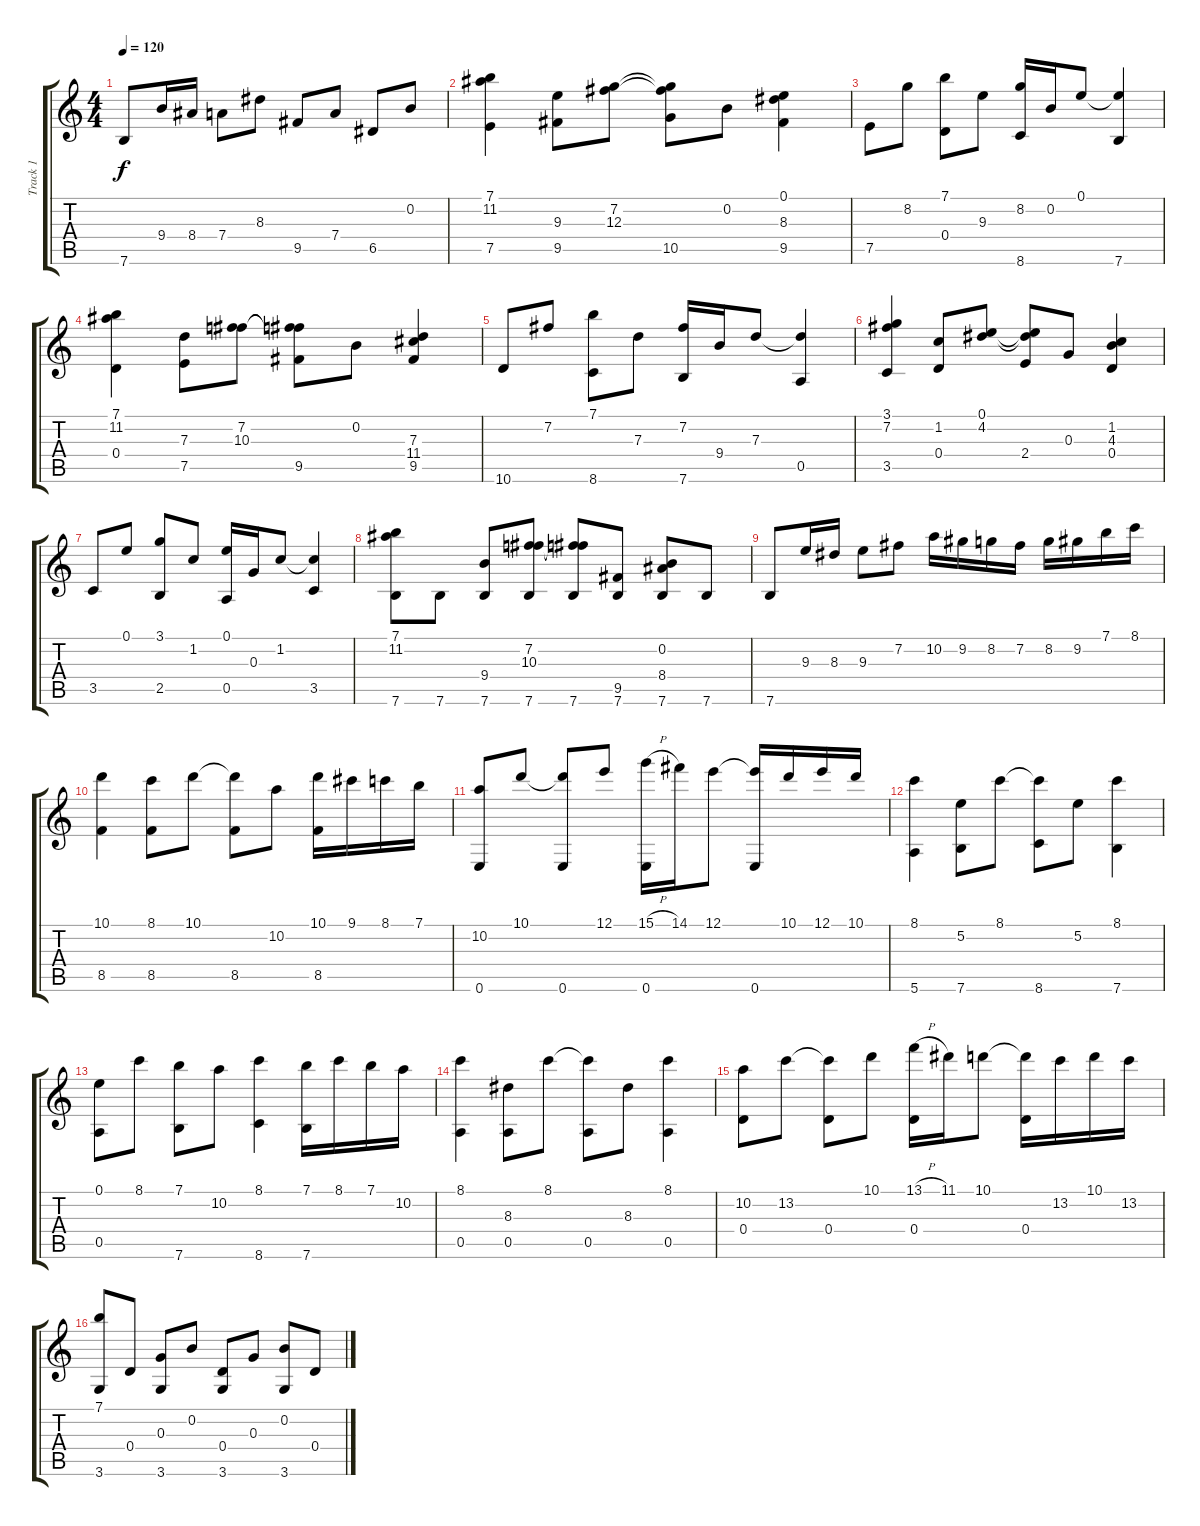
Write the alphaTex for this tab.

\track ("Track 1" "Track 1") {instrument acousticguitarnylon}
\staff {score tabs}
\tuning (E4 B3 G3 D3 A2 E2) {hide}
\ts (4 4)
\tempo 120
\clef g2
\ks c
7.6.8{dy f} 9.4.16 8.4.16 7.4.8 8.3.8 9.5.8 7.4.8 6.5.8 0.2.8 |
(7.1 11.2 7.5).4 (9.3 9.5).8 (7.2 12.3).8 (7.2{t} 12.3{t} 10.5).8 0.2.8 (0.1 8.3 9.5).4 |
7.5.8 8.2.8 (7.1 0.4).8 9.3.8 (8.2 8.6).16 0.2.16 0.1.8 (0.1{t} 7.6).4 |
(7.1 11.2 0.4).4 (7.3 7.5).8 (7.2 10.3).8 (7.2{t} 10.3{t} 9.5).8 0.2.8 (7.3 11.4 9.5).4 |
10.6.8 7.2.8 (7.1 8.6).8 7.3.8 (7.2 7.6).16 9.4.16 7.3.8 (7.3{t} 0.5).4 |
(3.1 7.2 3.5).4 (1.2 0.4).8 (0.1 4.2).8 (0.1{t} 4.2{t} 2.4).8 0.3.8 (1.2 4.3 0.4).4 |
3.5.8 0.1.8 (3.1 2.5).8 1.2.8 (0.1 0.5).16 0.3.16 1.2.8 (1.2{t} 3.5).4 |
(7.1 11.2 7.6).8 7.6.8 (9.4 7.6).8 (7.2 10.3 7.6).8 (7.2{t} 10.3{t} 7.6).8 (9.5 7.6).8 (0.2 8.4 7.6).8 7.6.8 |
7.6.8 9.3.16 8.3.16 9.3.8 7.2.8 10.2.16 9.2.16 8.2.16 7.2.16 8.2.16 9.2.16 7.1.16 8.1.16 |
(10.1 8.5).4 (8.1 8.5).8 10.1.8 (10.1{t} 8.5).8 10.2.8 (10.1 8.5).16 9.1.16 8.1.16 7.1.16 |
(10.2 0.6).8 10.1.8 (10.1{t} 0.6).8 12.1.8 (15.1{h} 0.6).16 14.1.16 12.1.8 (12.1{t} 0.6).16 10.1.16 12.1.16 10.1.16 |
(8.1 5.6).4 (5.2 7.6).8 8.1.8 (8.1{t} 8.6).8 5.2.8 (8.1 7.6).4 |
(0.1 0.5).8 8.1.8 (7.1 7.6).8 10.2.8 (8.1 8.6).4 (7.1 7.6).16 8.1.16 7.1.16 10.2.16 |
(8.1 0.5).4 (8.3 0.5).8 8.1.8 (8.1{t} 0.5).8 8.3.8 (8.1 0.5).4 |
(10.2 0.4).8 13.2.8 (13.2{t} 0.4).8 10.1.8 (13.1{h} 0.4).16 11.1.16 10.1.8 (10.1{t} 0.4).16 13.2.16 10.1.16 13.2.16 |
(7.1 3.6).8 0.4.8 (0.3 3.6).8 0.2.8 (0.4 3.6).8 0.3.8 (0.2 3.6).8 0.4.8
